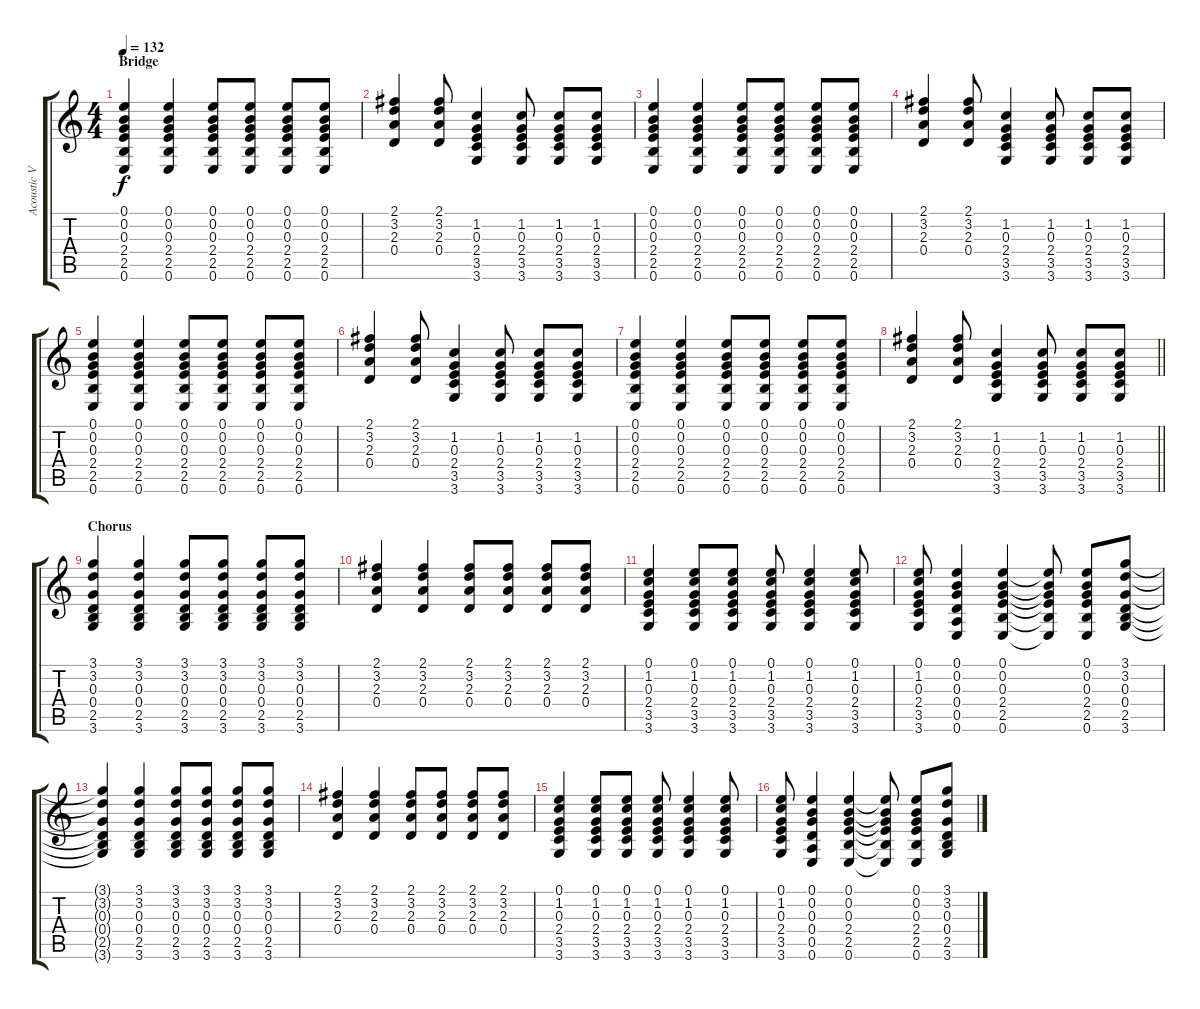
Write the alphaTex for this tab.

\track ("Acoustic Version" "Acoustic V") {instrument acousticguitarsteel}
\staff {score tabs}
\tuning (E4 B3 G3 D3 A2 E2) {hide}
\ts (4 4)
\section ("" "Bridge")
\tempo 132
\clef g2
\ks c
(0.1 0.2 0.3 2.4 2.5 0.6).4{dy f} (0.1 0.2 0.3 2.4 2.5 0.6).4 (0.1 0.2 0.3 2.4 2.5 0.6).8 (0.1 0.2 0.3 2.4 2.5 0.6).8 (0.1 0.2 0.3 2.4 2.5 0.6).8 (0.1 0.2 0.3 2.4 2.5 0.6).8 |
(2.1 3.2 2.3 0.4).4 (2.1 3.2 2.3 0.4).8 (1.2 0.3 2.4 3.5 3.6).4 (1.2 0.3 2.4 3.5 3.6).8 (1.2 0.3 2.4 3.5 3.6).8 (1.2 0.3 2.4 3.5 3.6).8 |
(0.1 0.2 0.3 2.4 2.5 0.6).4 (0.1 0.2 0.3 2.4 2.5 0.6).4 (0.1 0.2 0.3 2.4 2.5 0.6).8 (0.1 0.2 0.3 2.4 2.5 0.6).8 (0.1 0.2 0.3 2.4 2.5 0.6).8 (0.1 0.2 0.3 2.4 2.5 0.6).8 |
(2.1 3.2 2.3 0.4).4 (2.1 3.2 2.3 0.4).8 (1.2 0.3 2.4 3.5 3.6).4 (1.2 0.3 2.4 3.5 3.6).8 (1.2 0.3 2.4 3.5 3.6).8 (1.2 0.3 2.4 3.5 3.6).8 |
(0.1 0.2 0.3 2.4 2.5 0.6).4 (0.1 0.2 0.3 2.4 2.5 0.6).4 (0.1 0.2 0.3 2.4 2.5 0.6).8 (0.1 0.2 0.3 2.4 2.5 0.6).8 (0.1 0.2 0.3 2.4 2.5 0.6).8 (0.1 0.2 0.3 2.4 2.5 0.6).8 |
(2.1 3.2 2.3 0.4).4 (2.1 3.2 2.3 0.4).8 (1.2 0.3 2.4 3.5 3.6).4 (1.2 0.3 2.4 3.5 3.6).8 (1.2 0.3 2.4 3.5 3.6).8 (1.2 0.3 2.4 3.5 3.6).8 |
(0.1 0.2 0.3 2.4 2.5 0.6).4 (0.1 0.2 0.3 2.4 2.5 0.6).4 (0.1 0.2 0.3 2.4 2.5 0.6).8 (0.1 0.2 0.3 2.4 2.5 0.6).8 (0.1 0.2 0.3 2.4 2.5 0.6).8 (0.1 0.2 0.3 2.4 2.5 0.6).8 |
\barLineRight lightlight
(2.1 3.2 2.3 0.4).4 (2.1 3.2 2.3 0.4).8 (1.2 0.3 2.4 3.5 3.6).4 (1.2 0.3 2.4 3.5 3.6).8 (1.2 0.3 2.4 3.5 3.6).8 (1.2 0.3 2.4 3.5 3.6).8 |
\section ("" "Chorus")
(3.1 3.2 0.3 0.4 2.5 3.6).4 (3.1 3.2 0.3 0.4 2.5 3.6).4 (3.1 3.2 0.3 0.4 2.5 3.6).8 (3.1 3.2 0.3 0.4 2.5 3.6).8 (3.1 3.2 0.3 0.4 2.5 3.6).8 (3.1 3.2 0.3 0.4 2.5 3.6).8 |
(2.1 3.2 2.3 0.4).4 (2.1 3.2 2.3 0.4).4 (2.1 3.2 2.3 0.4).8 (2.1 3.2 2.3 0.4).8 (2.1 3.2 2.3 0.4).8 (2.1 3.2 2.3 0.4).8 |
(0.1 1.2 0.3 2.4 3.5 3.6).4 (0.1 1.2 0.3 2.4 3.5 3.6).8 (0.1 1.2 0.3 2.4 3.5 3.6).8 (0.1 1.2 0.3 2.4 3.5 3.6).8 (0.1 1.2 0.3 2.4 3.5 3.6).4 (0.1 1.2 0.3 2.4 3.5 3.6).8 |
(0.1 1.2 0.3 2.4 3.5 3.6).8 (0.1 0.2 0.3 0.4 0.5 0.6).4 (0.1 0.2 0.3 2.4 2.5 0.6).4 (0.1{t} 0.2{t} 0.3{t} 2.4{t} 2.5{t} 0.6{t}).8 (0.1 0.2 0.3 2.4 2.5 0.6).8 (3.1 3.2 0.3 0.4 2.5 3.6).8 |
(3.1{t} 3.2{t} 0.3{t} 0.4{t} 2.5{t} 3.6{t}).4 (3.1 3.2 0.3 0.4 2.5 3.6).4 (3.1 3.2 0.3 0.4 2.5 3.6).8 (3.1 3.2 0.3 0.4 2.5 3.6).8 (3.1 3.2 0.3 0.4 2.5 3.6).8 (3.1 3.2 0.3 0.4 2.5 3.6).8 |
(2.1 3.2 2.3 0.4).4 (2.1 3.2 2.3 0.4).4 (2.1 3.2 2.3 0.4).8 (2.1 3.2 2.3 0.4).8 (2.1 3.2 2.3 0.4).8 (2.1 3.2 2.3 0.4).8 |
(0.1 1.2 0.3 2.4 3.5 3.6).4 (0.1 1.2 0.3 2.4 3.5 3.6).8 (0.1 1.2 0.3 2.4 3.5 3.6).8 (0.1 1.2 0.3 2.4 3.5 3.6).8 (0.1 1.2 0.3 2.4 3.5 3.6).4 (0.1 1.2 0.3 2.4 3.5 3.6).8 |
(0.1 1.2 0.3 2.4 3.5 3.6).8 (0.1 0.2 0.3 0.4 0.5 0.6).4 (0.1 0.2 0.3 2.4 2.5 0.6).4 (0.1{t} 0.2{t} 0.3{t} 2.4{t} 2.5{t} 0.6{t}).8 (0.1 0.2 0.3 2.4 2.5 0.6).8 (3.1 3.2 0.3 0.4 2.5 3.6).8
